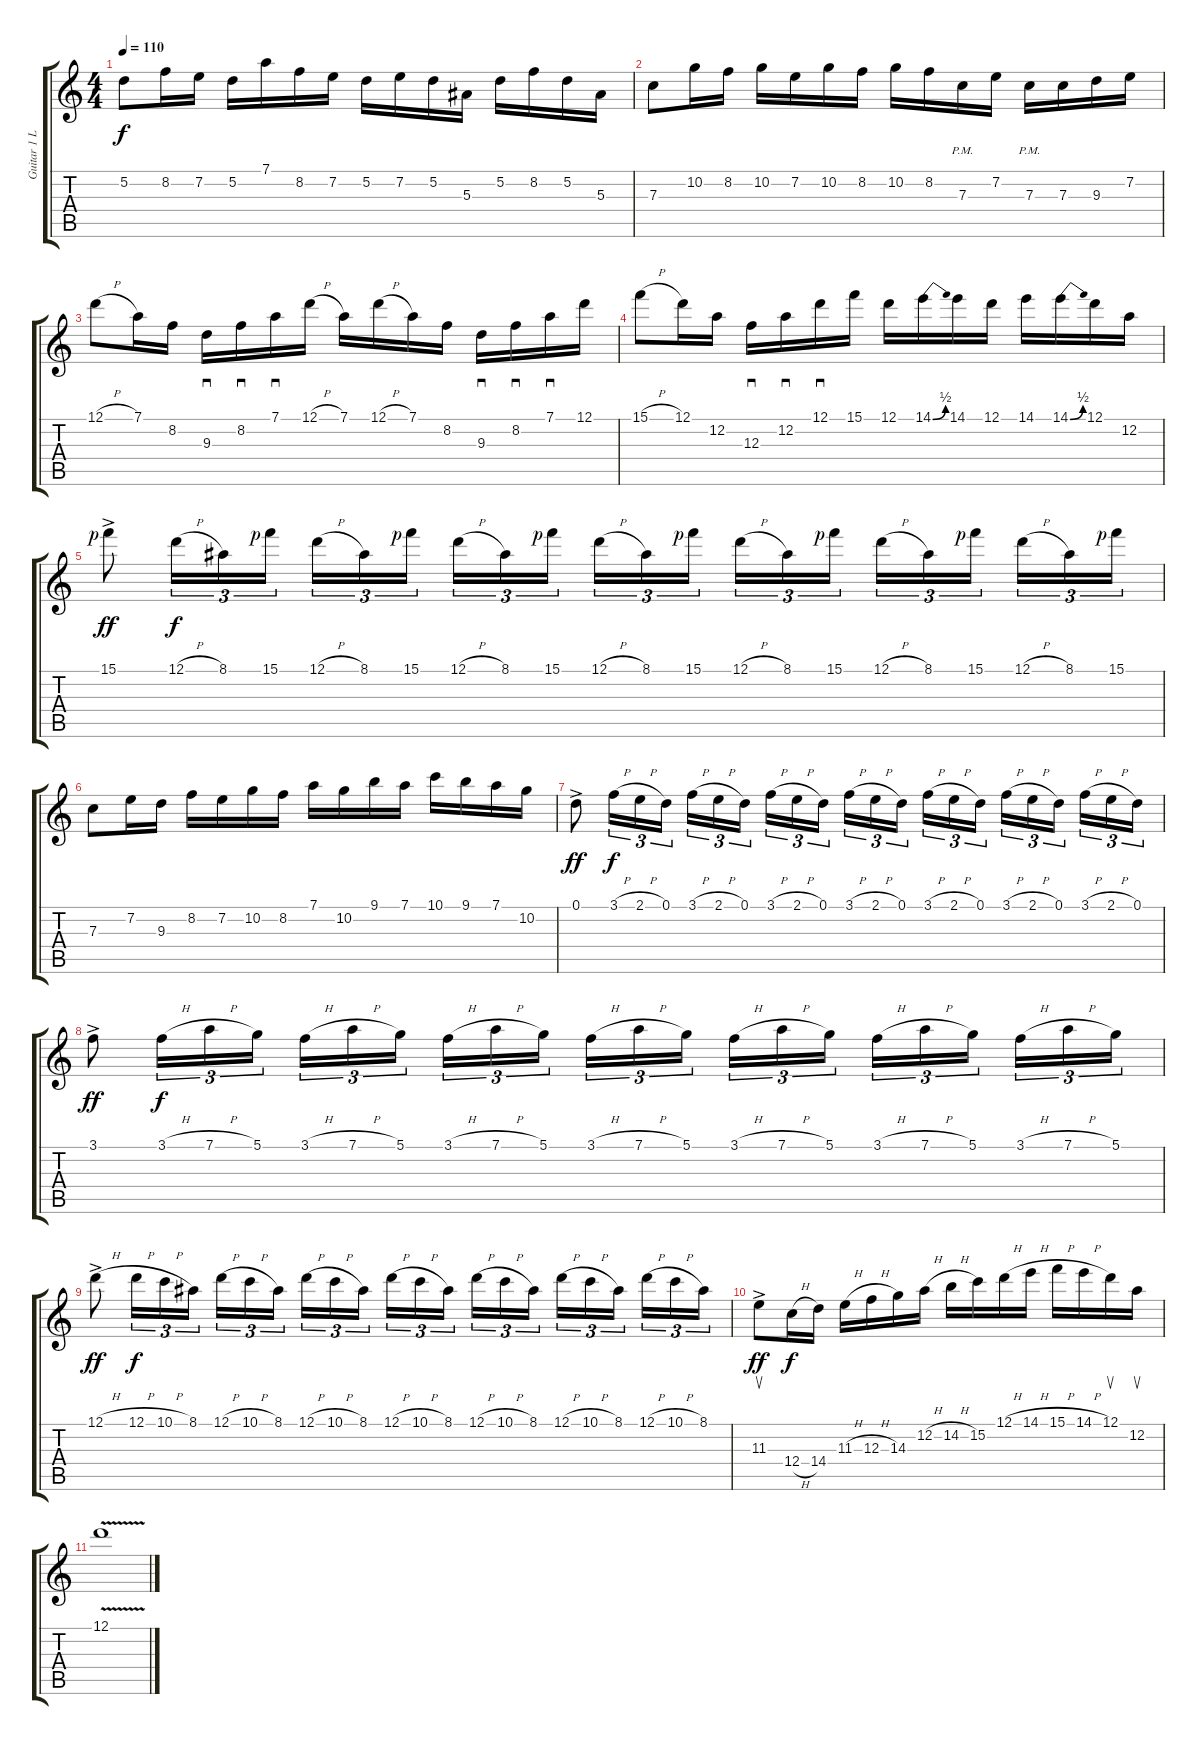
\track ("Guitar 1 Lead - Tonal" "Guitar 1 L") {instrument distortionguitar}
\staff {score tabs}
\tuning (D4 A3 F3 C3 G2 D2) {hide}
\ts (4 4)
\tempo 110
\clef g2
\ks c
5.2.8{dy f} 8.2.16 7.2.16 5.2.16 7.1.16 8.2.16 7.2.16 5.2.16 7.2.16 5.2.16 5.3.16 5.2.16 8.2.16 5.2.16 5.3.16 |
7.3.8 10.2.16 8.2.16 10.2.16 7.2.16 10.2.16 8.2.16 10.2.16 8.2.16 7.3{pm}.16 7.2.16 7.3{pm}.16 7.3.16 9.3.16 7.2.16 |
12.1{h}.8 7.1.16 8.2.16 9.3.16{sd} 8.2.16{sd} 7.1.16{sd} 12.1{h}.16 7.1.16 12.1{h}.16 7.1.16 8.2.16 9.3.16{sd} 8.2.16{sd} 7.1.16{sd} 12.1.16 |
15.1{h}.8 12.1.16 12.2.16 12.3.16{sd} 12.2.16{sd} 12.1.16{sd} 15.1.16 12.1.16 14.1{be (bend 0 0 60 2)}.16 14.1.16 12.1.16 14.1.16 14.1{be (bend 0 0 60 2)}.16 12.1.16 12.2.16 |
15.1{ac rf 1}.8{dy ff} 12.1{h}.16{tu (3 2) dy f} 8.1.16{tu (3 2)} 15.1{rf 1}.16{tu (3 2)} 12.1{h}.16{tu (3 2)} 8.1.16{tu (3 2)} 15.1{rf 1}.16{tu (3 2) beam splitsecondary} 12.1{h}.16{tu (3 2)} 8.1.16{tu (3 2)} 15.1{rf 1}.16{tu (3 2)} 12.1{h}.16{tu (3 2)} 8.1.16{tu (3 2)} 15.1{rf 1}.16{tu (3 2) beam splitsecondary} 12.1{h}.16{tu (3 2)} 8.1.16{tu (3 2)} 15.1{rf 1}.16{tu (3 2)} 12.1{h}.16{tu (3 2)} 8.1.16{tu (3 2)} 15.1{rf 1}.16{tu (3 2) beam splitsecondary} 12.1{h}.16{tu (3 2)} 8.1.16{tu (3 2)} 15.1{rf 1}.16{tu (3 2)} |
7.3.8 7.2.16 9.3.16 8.2.16 7.2.16 10.2.16 8.2.16 7.1.16 10.2.16 9.1.16 7.1.16 10.1.16 9.1.16 7.1.16 10.2.16 |
0.1{ac}.8{dy ff} 3.1{h}.16{tu (3 2) dy f} 2.1{h}.16{tu (3 2)} 0.1.16{tu (3 2)} 3.1{h}.16{tu (3 2)} 2.1{h}.16{tu (3 2)} 0.1.16{tu (3 2) beam splitsecondary} 3.1{h}.16{tu (3 2)} 2.1{h}.16{tu (3 2)} 0.1.16{tu (3 2)} 3.1{h}.16{tu (3 2)} 2.1{h}.16{tu (3 2)} 0.1.16{tu (3 2) beam splitsecondary} 3.1{h}.16{tu (3 2)} 2.1{h}.16{tu (3 2)} 0.1.16{tu (3 2)} 3.1{h}.16{tu (3 2)} 2.1{h}.16{tu (3 2)} 0.1.16{tu (3 2) beam splitsecondary} 3.1{h}.16{tu (3 2)} 2.1{h}.16{tu (3 2)} 0.1.16{tu (3 2)} |
3.1{ac}.8{dy ff} 3.1{h}.16{tu (3 2) dy f} 7.1{h}.16{tu (3 2)} 5.1.16{tu (3 2)} 3.1{h}.16{tu (3 2)} 7.1{h}.16{tu (3 2)} 5.1.16{tu (3 2) beam splitsecondary} 3.1{h}.16{tu (3 2)} 7.1{h}.16{tu (3 2)} 5.1.16{tu (3 2)} 3.1{h}.16{tu (3 2)} 7.1{h}.16{tu (3 2)} 5.1.16{tu (3 2) beam splitsecondary} 3.1{h}.16{tu (3 2)} 7.1{h}.16{tu (3 2)} 5.1.16{tu (3 2)} 3.1{h}.16{tu (3 2)} 7.1{h}.16{tu (3 2)} 5.1.16{tu (3 2) beam splitsecondary} 3.1{h}.16{tu (3 2)} 7.1{h}.16{tu (3 2)} 5.1.16{tu (3 2)} |
12.1{h ac}.8{dy ff} 12.1{h}.16{tu (3 2) dy f} 10.1{h}.16{tu (3 2)} 8.1.16{tu (3 2)} 12.1{h}.16{tu (3 2)} 10.1{h}.16{tu (3 2)} 8.1.16{tu (3 2) beam splitsecondary} 12.1{h}.16{tu (3 2)} 10.1{h}.16{tu (3 2)} 8.1.16{tu (3 2)} 12.1{h}.16{tu (3 2)} 10.1{h}.16{tu (3 2)} 8.1.16{tu (3 2) beam splitsecondary} 12.1{h}.16{tu (3 2)} 10.1{h}.16{tu (3 2)} 8.1.16{tu (3 2)} 12.1{h}.16{tu (3 2)} 10.1{h}.16{tu (3 2)} 8.1.16{tu (3 2) beam splitsecondary} 12.1{h}.16{tu (3 2)} 10.1{h}.16{tu (3 2)} 8.1.16{tu (3 2)} |
11.3{ac}.8{su dy ff} 12.4{h}.16{dy f} 14.4.16 11.3{h}.16 12.3{h}.16 14.3.16 12.2{h}.16 14.2{h}.16 15.2.16 12.1{h}.16 14.1{h}.16 15.1{h}.16 14.1{h}.16 12.1.16{su} 12.2.16{su} |
12.1{v}.1
